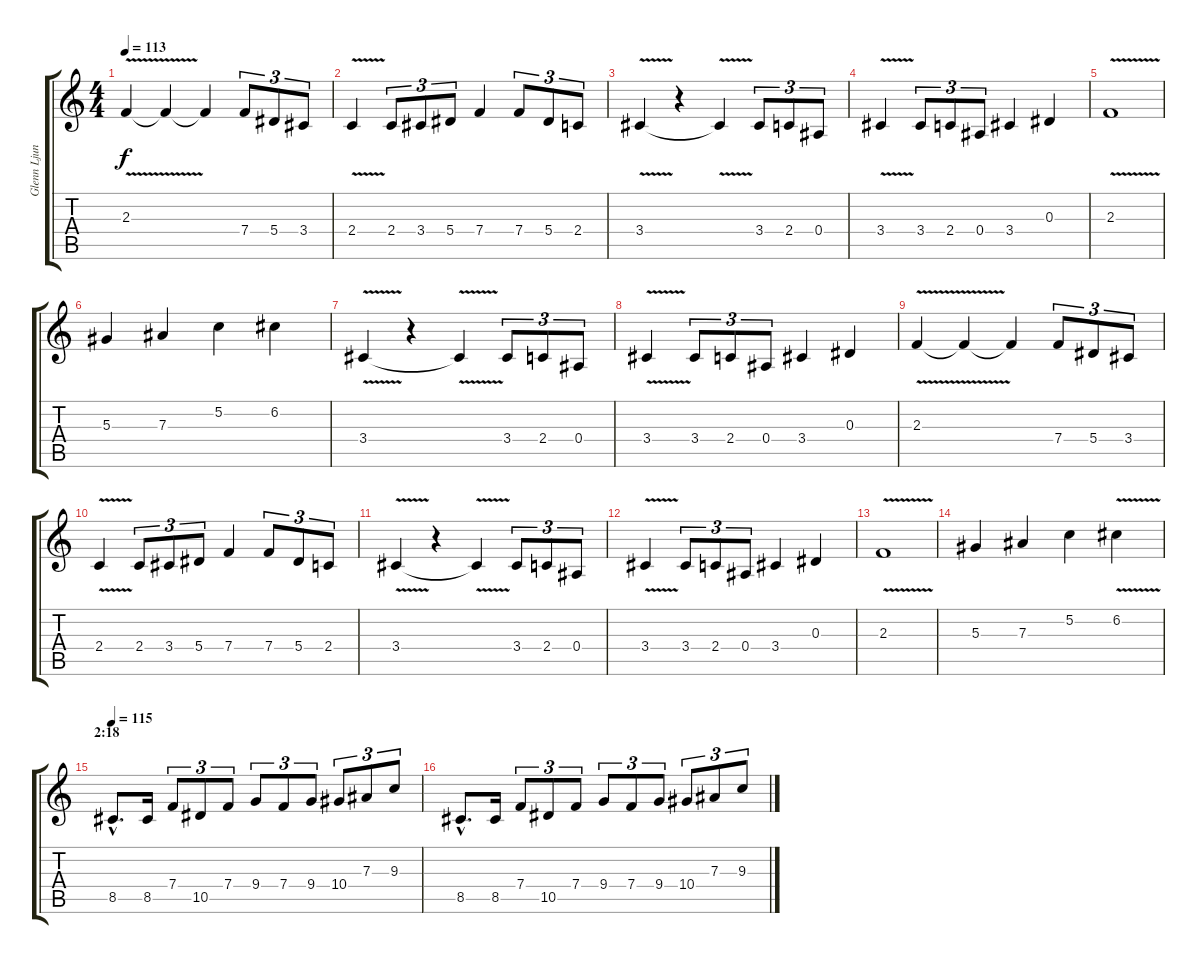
\track ("Glenn Ljungström" "Glenn Ljun") {instrument distortionguitar}
\staff {score tabs}
\tuning (C4 G3 Eb3 Bb2 F2 C2) {hide}
\ts (4 4)
\tempo 113
\clef g2
\ks c
2.3{v}.4{dy f} 2.3{t}.4 2.3{t}.4 7.4.8{tu (3 2)} 5.4.8{tu (3 2)} 3.4.8{tu (3 2)} |
2.4{v}.4 2.4.8{tu (3 2)} 3.4.8{tu (3 2)} 5.4.8{tu (3 2)} 7.4.4 7.4.8{tu (3 2)} 5.4.8{tu (3 2)} 2.4.8{tu (3 2)} |
3.4{v}.4 r.4 3.4{t}.4 3.4.8{tu (3 2)} 2.4.8{tu (3 2)} 0.4.8{tu (3 2)} |
3.4{v}.4 3.4.8{tu (3 2)} 2.4.8{tu (3 2)} 0.4.8{tu (3 2)} 3.4.4 0.3.4 |
2.3{v}.1 |
5.3.4 7.3.4 5.2.4 6.2.4 |
3.4{v}.4 r.4 3.4{t}.4 3.4.8{tu (3 2)} 2.4.8{tu (3 2)} 0.4.8{tu (3 2)} |
3.4{v}.4 3.4.8{tu (3 2)} 2.4.8{tu (3 2)} 0.4.8{tu (3 2)} 3.4.4 0.3.4 |
2.3{v}.4 2.3{t}.4 2.3{t}.4 7.4.8{tu (3 2)} 5.4.8{tu (3 2)} 3.4.8{tu (3 2)} |
2.4{v}.4 2.4.8{tu (3 2)} 3.4.8{tu (3 2)} 5.4.8{tu (3 2)} 7.4.4 7.4.8{tu (3 2)} 5.4.8{tu (3 2)} 2.4.8{tu (3 2)} |
3.4{v}.4 r.4 3.4{t}.4 3.4.8{tu (3 2)} 2.4.8{tu (3 2)} 0.4.8{tu (3 2)} |
3.4{v}.4 3.4.8{tu (3 2)} 2.4.8{tu (3 2)} 0.4.8{tu (3 2)} 3.4.4 0.3.4 |
2.3{v}.1 |
5.3.4 7.3.4 5.2.4 6.2{v}.4 |
\section ("" "2:18")
\tempo 115
8.5{hac}.8{d} 8.5.16 7.4.8{tu (3 2)} 10.5.8{tu (3 2)} 7.4.8{tu (3 2)} 9.4.8{tu (3 2)} 7.4.8{tu (3 2)} 9.4.8{tu (3 2)} 10.4.8{tu (3 2)} 7.3.8{tu (3 2)} 9.3.8{tu (3 2)} |
8.5{hac}.8{d} 8.5.16 7.4.8{tu (3 2)} 10.5.8{tu (3 2)} 7.4.8{tu (3 2)} 9.4.8{tu (3 2)} 7.4.8{tu (3 2)} 9.4.8{tu (3 2)} 10.4.8{tu (3 2)} 7.3.8{tu (3 2)} 9.3.8{tu (3 2)}
